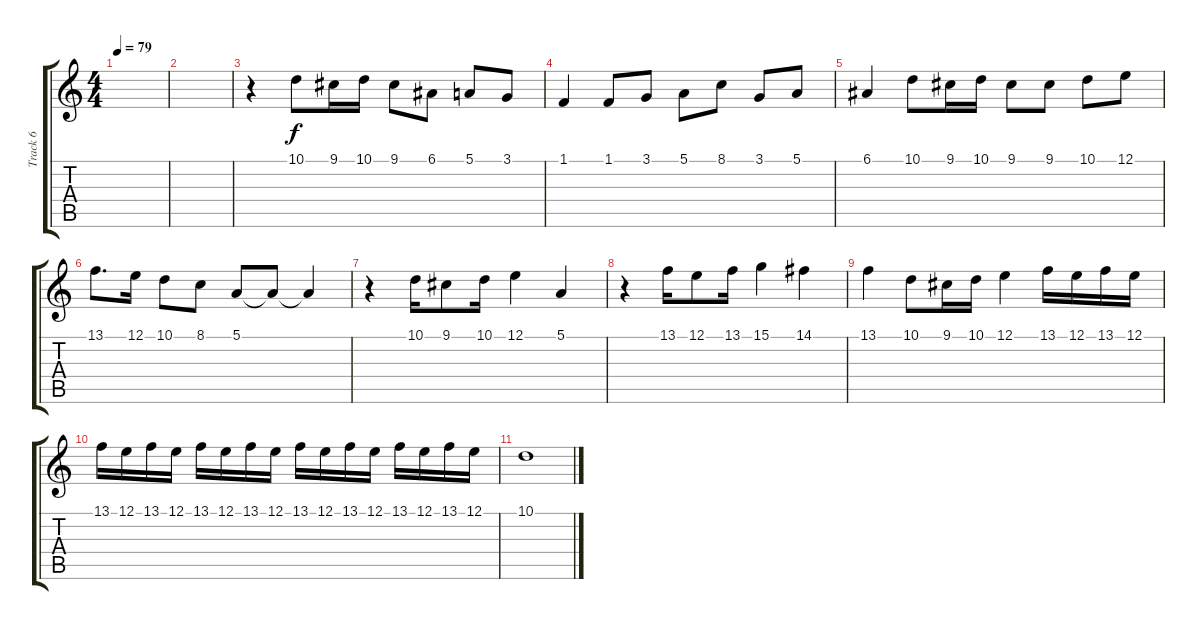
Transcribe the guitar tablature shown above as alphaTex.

\track ("Track 6" "Track 6") {instrument violin}
\staff {score tabs}
\tuning (E4 B3 G3 D3 A2 E2) {hide}
\ts (4 4)
\tempo 79
\clef g2
\ks c
|
|
r.4 10.1.8 9.1.16 10.1.16 9.1.8 6.1.8 5.1.8 3.1.8 |
1.1.4 1.1.8 3.1.8 5.1.8 8.1.8 3.1.8 5.1.8 |
6.1.4 10.1.8 9.1.16 10.1.16 9.1.8 9.1.8 10.1.8 12.1.8 |
13.1.8{d} 12.1.16 10.1.8 8.1.8 5.1.8 5.1{t}.8 5.1{t}.4 |
r.4 10.1.16 9.1.8 10.1.16 12.1.4 5.1.4 |
r.4 13.1.16 12.1.8 13.1.16 15.1.4 14.1.4 |
13.1.4 10.1.8 9.1.16 10.1.16 12.1.4 13.1.16 12.1.16 13.1.16 12.1.16 |
13.1.16 12.1.16 13.1.16 12.1.16 13.1.16 12.1.16 13.1.16 12.1.16 13.1.16 12.1.16 13.1.16 12.1.16 13.1.16 12.1.16 13.1.16 12.1.16 |
10.1.1
